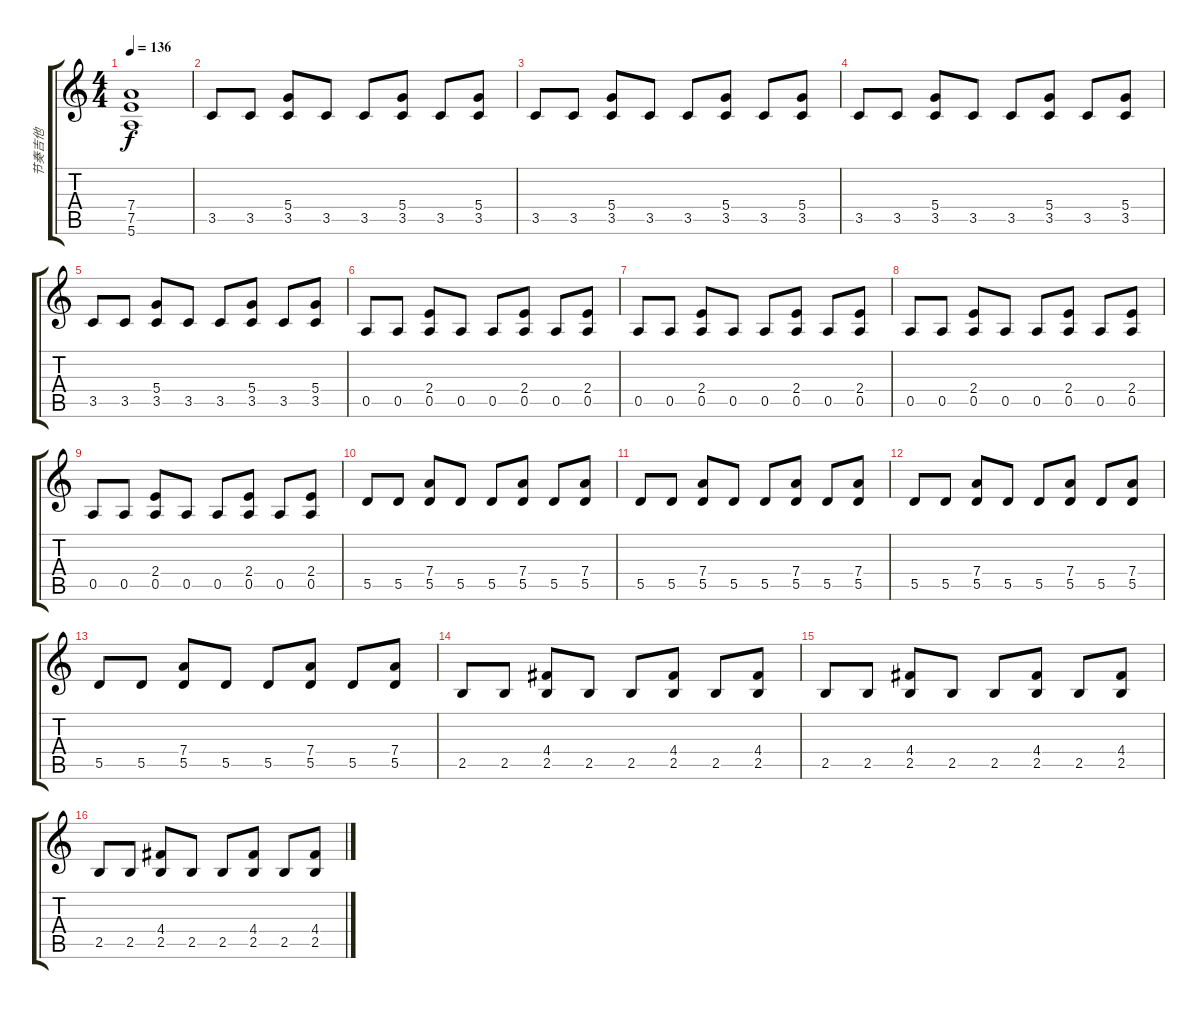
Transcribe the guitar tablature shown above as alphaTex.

\track ("节奏吉他" "节奏吉他") {instrument overdrivenguitar}
\staff {score tabs}
\tuning (E4 B3 G3 D3 A2 E2) {hide}
\ts (4 4)
\tempo 136
\clef g2
\ks c
(7.4{t} 7.5{t} 5.6{t}).1{dy f} |
3.5.8 3.5.8 (5.4 3.5).8 3.5.8 3.5.8 (5.4 3.5).8 3.5.8 (5.4 3.5).8 |
3.5.8 3.5.8 (5.4 3.5).8 3.5.8 3.5.8 (5.4 3.5).8 3.5.8 (5.4 3.5).8 |
3.5.8 3.5.8 (5.4 3.5).8 3.5.8 3.5.8 (5.4 3.5).8 3.5.8 (5.4 3.5).8 |
3.5.8 3.5.8 (5.4 3.5).8 3.5.8 3.5.8 (5.4 3.5).8 3.5.8 (5.4 3.5).8 |
0.5.8 0.5.8 (2.4 0.5).8 0.5.8 0.5.8 (2.4 0.5).8 0.5.8 (2.4 0.5).8 |
0.5.8 0.5.8 (2.4 0.5).8 0.5.8 0.5.8 (2.4 0.5).8 0.5.8 (2.4 0.5).8 |
0.5.8 0.5.8 (2.4 0.5).8 0.5.8 0.5.8 (2.4 0.5).8 0.5.8 (2.4 0.5).8 |
0.5.8 0.5.8 (2.4 0.5).8 0.5.8 0.5.8 (2.4 0.5).8 0.5.8 (2.4 0.5).8 |
5.5.8 5.5.8 (7.4 5.5).8 5.5.8 5.5.8 (7.4 5.5).8 5.5.8 (7.4 5.5).8 |
5.5.8 5.5.8 (7.4 5.5).8 5.5.8 5.5.8 (7.4 5.5).8 5.5.8 (7.4 5.5).8 |
5.5.8 5.5.8 (7.4 5.5).8 5.5.8 5.5.8 (7.4 5.5).8 5.5.8 (7.4 5.5).8 |
5.5.8 5.5.8 (7.4 5.5).8 5.5.8 5.5.8 (7.4 5.5).8 5.5.8 (7.4 5.5).8 |
2.5.8 2.5.8 (4.4 2.5).8 2.5.8 2.5.8 (4.4 2.5).8 2.5.8 (4.4 2.5).8 |
2.5.8 2.5.8 (4.4 2.5).8 2.5.8 2.5.8 (4.4 2.5).8 2.5.8 (4.4 2.5).8 |
2.5.8 2.5.8 (4.4 2.5).8 2.5.8 2.5.8 (4.4 2.5).8 2.5.8 (4.4 2.5).8
